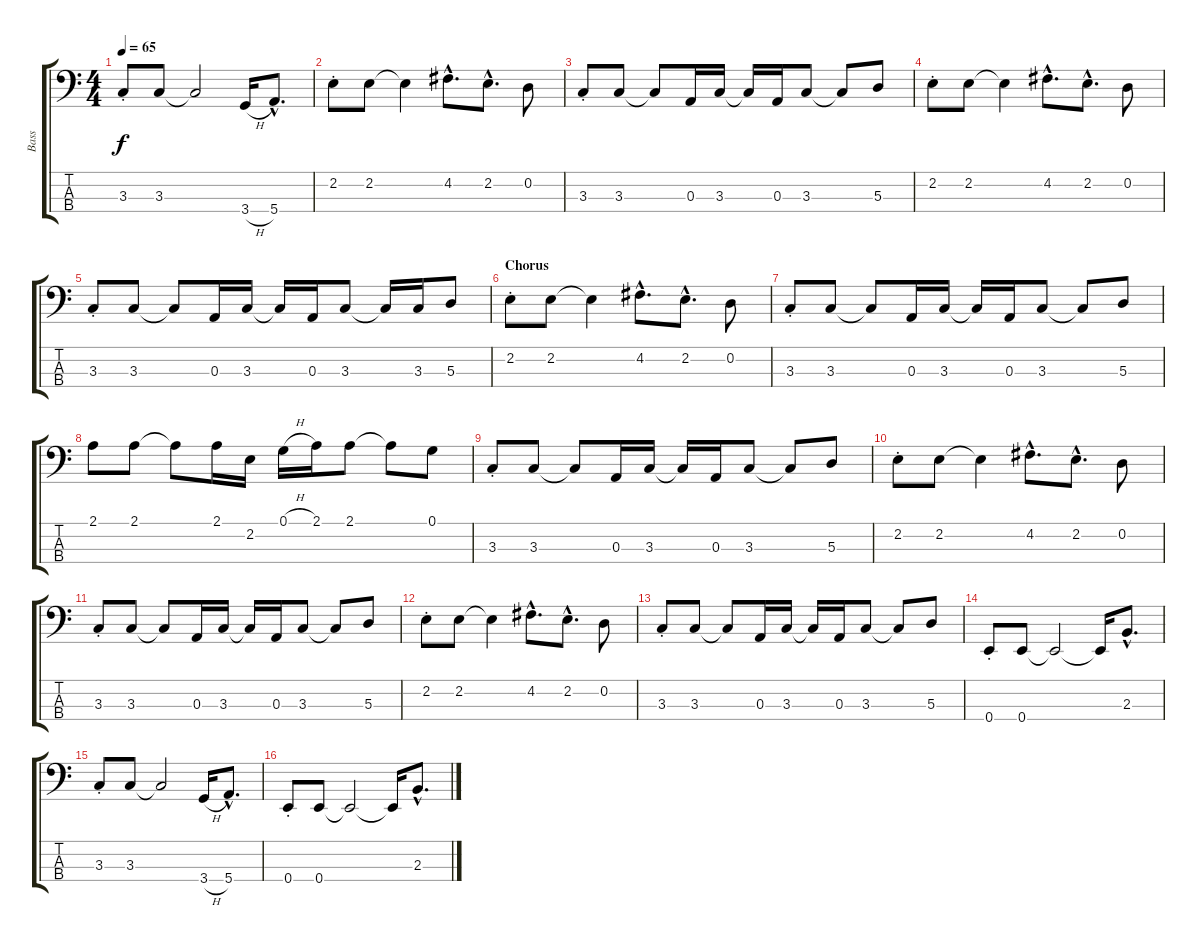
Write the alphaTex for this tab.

\track ("Bass" "Bass") {instrument electricbassfinger}
\staff {score tabs}
\tuning (G2 D2 A1 E1) {hide}
\ts (4 4)
\tempo 65
\clef f4
\ks c
3.3{st}.8{dy f} 3.3.8 3.3{t}.2 3.4{h}.16 5.4{hac}.8{d} |
2.2{st}.8 2.2.8 2.2{t}.4 4.2{hac}.8{d} 2.2{hac}.8{d} 0.2.8 |
3.3{st}.8 3.3.8 3.3{t}.8 0.3.16 3.3.16 3.3{t}.16 0.3.16 3.3.8 3.3{t}.8 5.3.8 |
2.2{st}.8 2.2.8 2.2{t}.4 4.2{hac}.8{d} 2.2{hac}.8{d} 0.2.8 |
3.3{st}.8 3.3.8 3.3{t}.8 0.3.16 3.3.16 3.3{t}.16 0.3.16 3.3.8 3.3{t}.16 3.3.16 5.3.8 |
\section ("" "Chorus")
2.2{st}.8 2.2.8 2.2{t}.4 4.2{hac}.8{d} 2.2{hac}.8{d} 0.2.8 |
3.3{st}.8 3.3.8 3.3{t}.8 0.3.16 3.3.16 3.3{t}.16 0.3.16 3.3.8 3.3{t}.8 5.3.8 |
2.1.8 2.1.8 2.1{t}.8 2.1.16 2.2.16 0.1{h}.16 2.1.16 2.1.8 2.1{t}.8 0.1.8 |
3.3{st}.8 3.3.8 3.3{t}.8 0.3.16 3.3.16 3.3{t}.16 0.3.16 3.3.8 3.3{t}.8 5.3.8 |
2.2{st}.8 2.2.8 2.2{t}.4 4.2{hac}.8{d} 2.2{hac}.8{d} 0.2.8 |
3.3{st}.8 3.3.8 3.3{t}.8 0.3.16 3.3.16 3.3{t}.16 0.3.16 3.3.8 3.3{t}.8 5.3.8 |
2.2{st}.8 2.2.8 2.2{t}.4 4.2{hac}.8{d} 2.2{hac}.8{d} 0.2.8 |
3.3{st}.8 3.3.8 3.3{t}.8 0.3.16 3.3.16 3.3{t}.16 0.3.16 3.3.8 3.3{t}.8 5.3.8 |
0.4{st}.8 0.4.8 0.4{t}.2 0.4{t}.16 2.3{hac}.8{d} |
3.3{st}.8 3.3.8 3.3{t}.2 3.4{h}.16 5.4{hac}.8{d} |
0.4{st}.8 0.4.8 0.4{t}.2 0.4{t}.16 2.3{hac}.8{d}
